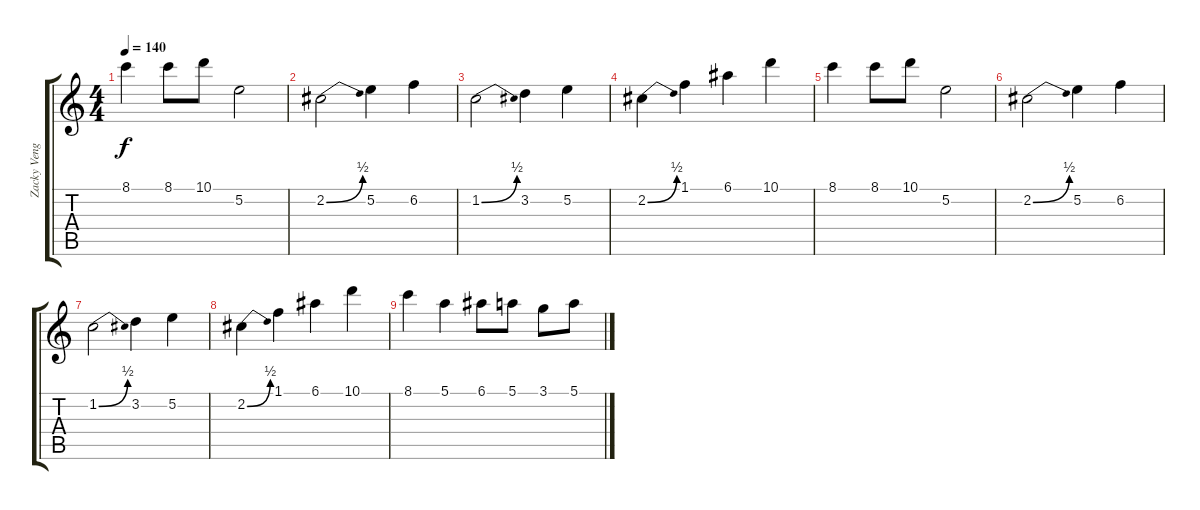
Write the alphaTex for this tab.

\track ("Zacky Vengeance" "Zacky Veng") {instrument acousticguitarsteel}
\staff {score tabs}
\tuning (E4 B3 G4 D4 A3 D3) {hide}
\ts (4 4)
\tempo 140
\clef g2
\ks c
8.1.4{dy f} 8.1.8 10.1.8 5.2.2 |
2.2{be (bend 0 0 60 2)}.2{volume 14} 5.2.4 6.2.4 |
1.2{be (bend 0 0 60 2)}.2{volume 12} 3.2.4 5.2.4 |
2.2{be (bend 0 0 60 2)}.4{volume 10} 1.1.4 6.1.4 10.1.4 |
8.1.4{volume 8} 8.1.8 10.1.8 5.2.2 |
2.2{be (bend 0 0 60 2)}.2{volume 6} 5.2.4 6.2.4 |
1.2{be (bend 0 0 60 2)}.2{volume 4} 3.2.4 5.2.4 |
2.2{be (bend 0 0 60 2)}.4{volume 2} 1.1.4 6.1.4 10.1.4 |
8.1.4{volume 0} 5.1.4 6.1.8 5.1.8 3.1.8 5.1.8
